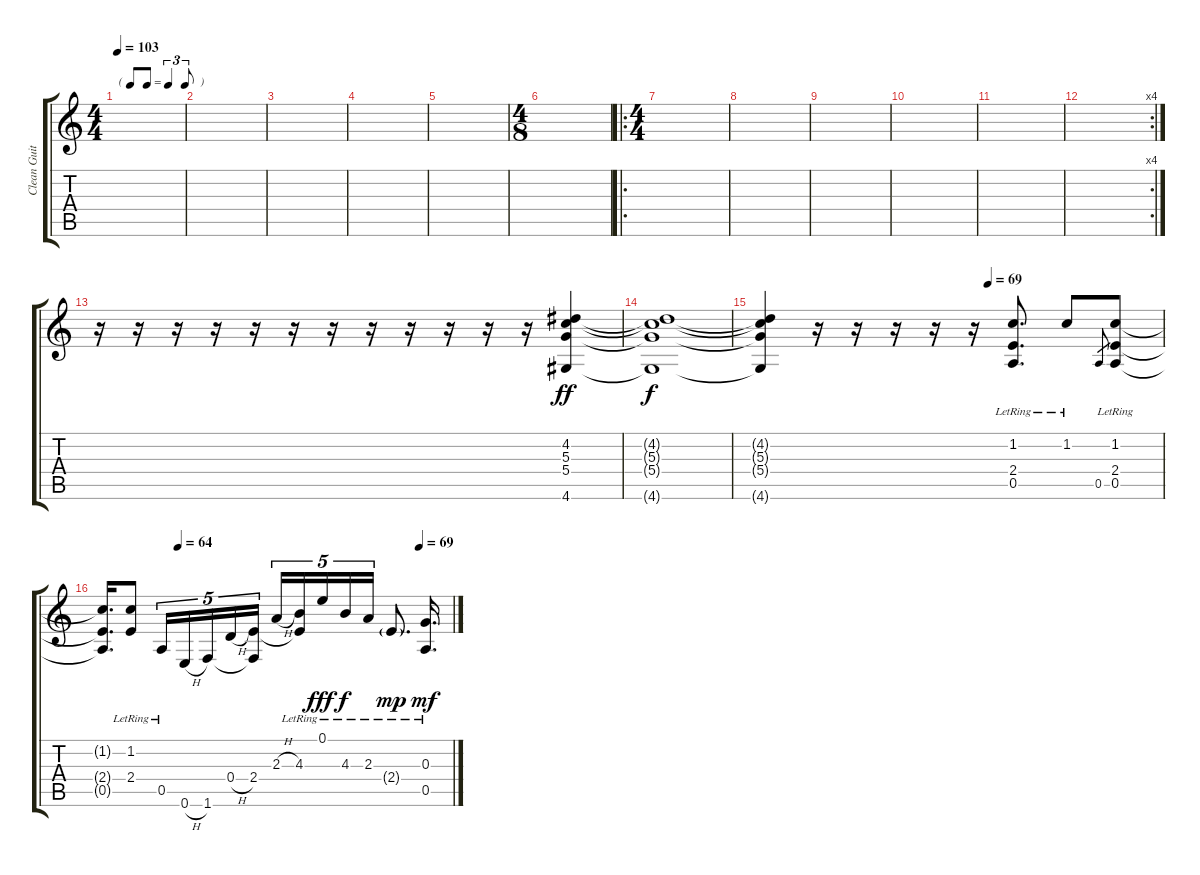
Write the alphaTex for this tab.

\track ("Clean Guitar" "Clean Guit") {instrument electricguitarjazz}
\staff {score tabs}
\tuning (E4 B3 G3 D3 A2 E2) {hide}
\ts (4 4)
\tf triplet8th
\tempo 103
\clef g2
\ks c
|
|
|
|
|
\ts (4 8)
|
\ro
\ts (4 4)
|
|
|
|
|
\rc 4
|
r.16 r.16 r.16 r.16 r.16 r.16 r.16 r.16 r.16 r.16 r.16 r.16 (4.2 5.3 5.4 4.6).4{dy ff} |
(4.2{t} 5.3{t} 5.4{t} 4.6{t}).1{dy f} |
\tempo (69 0.5625)
(4.2{t} 5.3{t} 5.4{t} 4.6{t}).4 r.16 r.16 r.16 r.16 r.16 (1.2{lr} 2.4{lr} 0.5{lr}).8{d} 1.2{lr}.8 0.5.8{gr} (1.2{lr} 2.4{lr} 0.5{lr}).8 |
\tempo (64 0.21875)
\tempo (69 0.90625)
(1.2{t} 2.4{t} 0.5{t}).16{d} (1.2{lr} 2.4{lr}).8 0.5{lr}.16{tu (5 4)} 0.6{h}.16{tu (5 4)} 1.6.16{tu (5 4)} 0.4{h}.16{tu (5 4)} (2.4 1.6{t}).16{tu (5 4)} 2.3{h}.16{tu (5 4)} (4.3{lr} 2.4{t}).16{tu (5 4)} 0.1{lr}.16{tu (5 4) dy fff} 4.3{lr}.16{tu (5 4) dy f} 2.3{lr}.16{tu (5 4)} 2.4{g lr}.8{d dy mp} (0.3{lr} 0.5{lr}).16{d dy mf}
